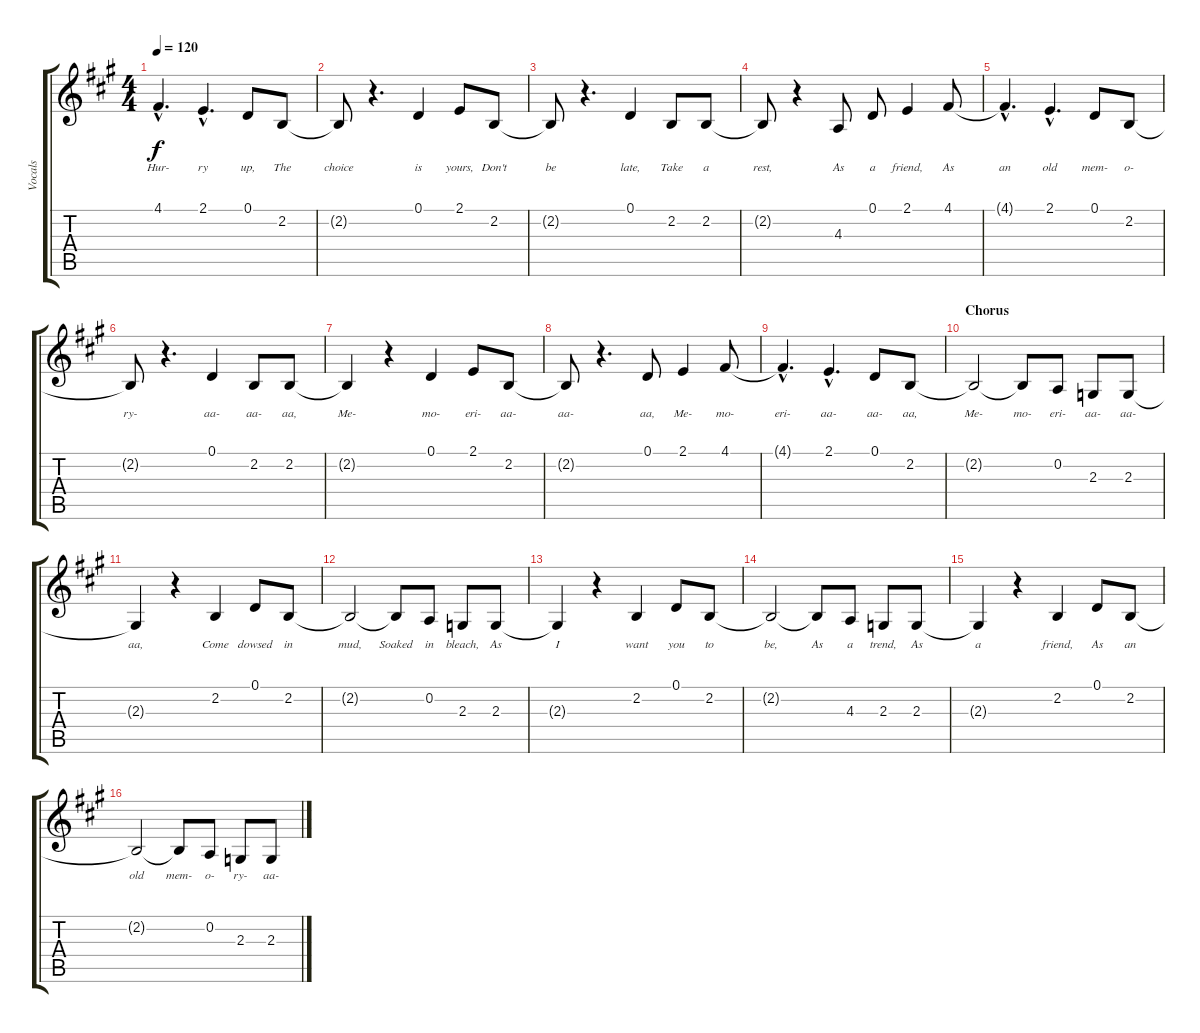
\track ("Vocals" "Vocals") {instrument lead8bassandlead}
\staff {score tabs}
\tuning (D4 A3 F3 C3 G2 D2) {hide}
\ts (4 4)
\tempo 120
\clef g2
\ks a
4.1{hac t}.4{d lyrics (0 "Hur-") lyrics (1 "") lyrics (2 "") lyrics (3 "") lyrics (4 "") dy f} 2.1{hac}.4{d lyrics (0 "ry") lyrics (1 "") lyrics (2 "") lyrics (3 "") lyrics (4 "")} 0.1.8{lyrics (0 "up,") lyrics (1 "") lyrics (2 "") lyrics (3 "") lyrics (4 "")} 2.2.8{lyrics (0 "The") lyrics (1 "") lyrics (2 "") lyrics (3 "") lyrics (4 "")} |
2.2{t}.8{lyrics (0 "choice") lyrics (1 "") lyrics (2 "") lyrics (3 "") lyrics (4 "")} r.4{d} 0.1.4{lyrics (0 "is") lyrics (1 "") lyrics (2 "") lyrics (3 "") lyrics (4 "")} 2.1.8{lyrics (0 "yours,") lyrics (1 "") lyrics (2 "") lyrics (3 "") lyrics (4 "")} 2.2.8{lyrics (0 "Don't") lyrics (1 "") lyrics (2 "") lyrics (3 "") lyrics (4 "")} |
2.2{t}.8{lyrics (0 "be") lyrics (1 "") lyrics (2 "") lyrics (3 "") lyrics (4 "")} r.4{d} 0.1.4{lyrics (0 "late,") lyrics (1 "") lyrics (2 "") lyrics (3 "") lyrics (4 "")} 2.2.8{lyrics (0 "Take") lyrics (1 "") lyrics (2 "") lyrics (3 "") lyrics (4 "")} 2.2.8{lyrics (0 "a") lyrics (1 "") lyrics (2 "") lyrics (3 "") lyrics (4 "")} |
2.2{t}.8{lyrics (0 "rest,") lyrics (1 "") lyrics (2 "") lyrics (3 "") lyrics (4 "")} r.4 4.3.8{lyrics (0 "As") lyrics (1 "") lyrics (2 "") lyrics (3 "") lyrics (4 "")} 0.1.8{lyrics (0 "a") lyrics (1 "") lyrics (2 "") lyrics (3 "") lyrics (4 "")} 2.1.4{lyrics (0 "friend,") lyrics (1 "") lyrics (2 "") lyrics (3 "") lyrics (4 "")} 4.1.8{lyrics (0 "As") lyrics (1 "") lyrics (2 "") lyrics (3 "") lyrics (4 "")} |
4.1{hac t}.4{d lyrics (0 "an") lyrics (1 "") lyrics (2 "") lyrics (3 "") lyrics (4 "")} 2.1{hac}.4{d lyrics (0 "old") lyrics (1 "") lyrics (2 "") lyrics (3 "") lyrics (4 "")} 0.1.8{lyrics (0 "mem-") lyrics (1 "") lyrics (2 "") lyrics (3 "") lyrics (4 "")} 2.2.8{lyrics (0 "o-") lyrics (1 "") lyrics (2 "") lyrics (3 "") lyrics (4 "")} |
2.2{t}.8{lyrics (0 "ry-") lyrics (1 "") lyrics (2 "") lyrics (3 "") lyrics (4 "")} r.4{d} 0.1.4{lyrics (0 "aa-") lyrics (1 "") lyrics (2 "") lyrics (3 "") lyrics (4 "")} 2.2.8{lyrics (0 "aa-") lyrics (1 "") lyrics (2 "") lyrics (3 "") lyrics (4 "")} 2.2.8{lyrics (0 "aa,") lyrics (1 "") lyrics (2 "") lyrics (3 "") lyrics (4 "")} |
2.2{t}.4{lyrics (0 "Me-") lyrics (1 "") lyrics (2 "") lyrics (3 "") lyrics (4 "")} r.4 0.1.4{lyrics (0 "mo-") lyrics (1 "") lyrics (2 "") lyrics (3 "") lyrics (4 "")} 2.1.8{lyrics (0 "eri-") lyrics (1 "") lyrics (2 "") lyrics (3 "") lyrics (4 "")} 2.2.8{lyrics (0 "aa-") lyrics (1 "") lyrics (2 "") lyrics (3 "") lyrics (4 "")} |
2.2{t}.8{lyrics (0 "aa-") lyrics (1 "") lyrics (2 "") lyrics (3 "") lyrics (4 "")} r.4{d} 0.1.8{lyrics (0 "aa,") lyrics (1 "") lyrics (2 "") lyrics (3 "") lyrics (4 "")} 2.1.4{lyrics (0 "Me-") lyrics (1 "") lyrics (2 "") lyrics (3 "") lyrics (4 "")} 4.1.8{lyrics (0 "mo-") lyrics (1 "") lyrics (2 "") lyrics (3 "") lyrics (4 "")} |
4.1{hac t}.4{d lyrics (0 "eri-") lyrics (1 "") lyrics (2 "") lyrics (3 "") lyrics (4 "")} 2.1{hac}.4{d lyrics (0 "aa-") lyrics (1 "") lyrics (2 "") lyrics (3 "") lyrics (4 "")} 0.1.8{lyrics (0 "aa-") lyrics (1 "") lyrics (2 "") lyrics (3 "") lyrics (4 "")} 2.2.8{lyrics (0 "aa,") lyrics (1 "") lyrics (2 "") lyrics (3 "") lyrics (4 "")} |
\section ("" "Chorus")
2.2{t}.2{lyrics (0 "Me-") lyrics (1 "") lyrics (2 "") lyrics (3 "") lyrics (4 "")} 2.2{t}.8{lyrics (0 "mo-") lyrics (1 "") lyrics (2 "") lyrics (3 "") lyrics (4 "")} 0.2.8{lyrics (0 "eri-") lyrics (1 "") lyrics (2 "") lyrics (3 "") lyrics (4 "")} 2.3.8{lyrics (0 "aa-") lyrics (1 "") lyrics (2 "") lyrics (3 "") lyrics (4 "")} 2.3.8{lyrics (0 "aa-") lyrics (1 "") lyrics (2 "") lyrics (3 "") lyrics (4 "")} |
2.3{t}.4{lyrics (0 "aa,") lyrics (1 "") lyrics (2 "") lyrics (3 "") lyrics (4 "")} r.4 2.2.4{lyrics (0 "Come") lyrics (1 "") lyrics (2 "") lyrics (3 "") lyrics (4 "")} 0.1.8{lyrics (0 "dowsed") lyrics (1 "") lyrics (2 "") lyrics (3 "") lyrics (4 "")} 2.2.8{lyrics (0 "in") lyrics (1 "") lyrics (2 "") lyrics (3 "") lyrics (4 "")} |
2.2{t}.2{lyrics (0 "mud,") lyrics (1 "") lyrics (2 "") lyrics (3 "") lyrics (4 "")} 2.2{t}.8{lyrics (0 "Soaked") lyrics (1 "") lyrics (2 "") lyrics (3 "") lyrics (4 "")} 0.2.8{lyrics (0 "in") lyrics (1 "") lyrics (2 "") lyrics (3 "") lyrics (4 "")} 2.3.8{lyrics (0 "bleach,") lyrics (1 "") lyrics (2 "") lyrics (3 "") lyrics (4 "")} 2.3.8{lyrics (0 "As") lyrics (1 "") lyrics (2 "") lyrics (3 "") lyrics (4 "")} |
2.3{t}.4{lyrics (0 "I") lyrics (1 "") lyrics (2 "") lyrics (3 "") lyrics (4 "")} r.4 2.2.4{lyrics (0 "want") lyrics (1 "") lyrics (2 "") lyrics (3 "") lyrics (4 "")} 0.1.8{lyrics (0 "you") lyrics (1 "") lyrics (2 "") lyrics (3 "") lyrics (4 "")} 2.2.8{lyrics (0 "to") lyrics (1 "") lyrics (2 "") lyrics (3 "") lyrics (4 "")} |
2.2{t}.2{lyrics (0 "be,") lyrics (1 "") lyrics (2 "") lyrics (3 "") lyrics (4 "")} 2.2{t}.8{lyrics (0 "As") lyrics (1 "") lyrics (2 "") lyrics (3 "") lyrics (4 "")} 4.3.8{lyrics (0 "a") lyrics (1 "") lyrics (2 "") lyrics (3 "") lyrics (4 "")} 2.3.8{lyrics (0 "trend,") lyrics (1 "") lyrics (2 "") lyrics (3 "") lyrics (4 "")} 2.3.8{lyrics (0 "As") lyrics (1 "") lyrics (2 "") lyrics (3 "") lyrics (4 "")} |
2.3{t}.4{lyrics (0 "a") lyrics (1 "") lyrics (2 "") lyrics (3 "") lyrics (4 "")} r.4 2.2.4{lyrics (0 "friend,") lyrics (1 "") lyrics (2 "") lyrics (3 "") lyrics (4 "")} 0.1.8{lyrics (0 "As") lyrics (1 "") lyrics (2 "") lyrics (3 "") lyrics (4 "")} 2.2.8{lyrics (0 "an") lyrics (1 "") lyrics (2 "") lyrics (3 "") lyrics (4 "")} |
2.2{t}.2{lyrics (0 "old") lyrics (1 "") lyrics (2 "") lyrics (3 "") lyrics (4 "")} 2.2{t}.8{lyrics (0 "mem-") lyrics (1 "") lyrics (2 "") lyrics (3 "") lyrics (4 "")} 0.2.8{lyrics (0 "o-") lyrics (1 "") lyrics (2 "") lyrics (3 "") lyrics (4 "")} 2.3.8{lyrics (0 "ry-") lyrics (1 "") lyrics (2 "") lyrics (3 "") lyrics (4 "")} 2.3.8{lyrics (0 "aa-") lyrics (1 "") lyrics (2 "") lyrics (3 "") lyrics (4 "")}
